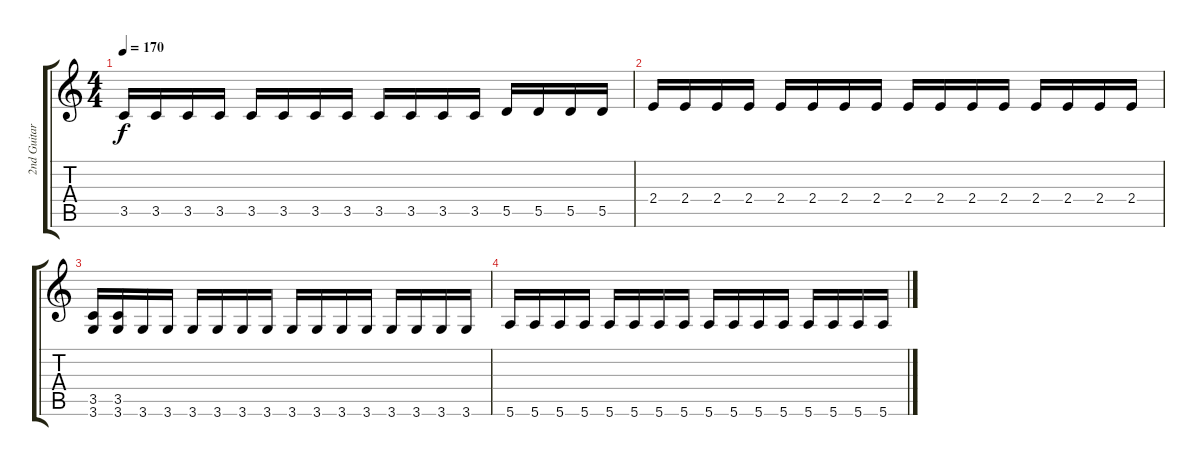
\track ("2nd Guitar" "2nd Guitar") {instrument distortionguitar}
\staff {score tabs}
\tuning (E4 B3 G3 D3 A2 E2) {hide}
\ts (4 4)
\tempo 170
\clef g2
\ks c
3.5.16{dy f} 3.5.16 3.5.16 3.5.16 3.5.16 3.5.16 3.5.16 3.5.16 3.5.16 3.5.16 3.5.16 3.5.16 5.5.16 5.5.16 5.5.16 5.5.16 |
2.4.16 2.4.16 2.4.16 2.4.16 2.4.16 2.4.16 2.4.16 2.4.16 2.4.16 2.4.16 2.4.16 2.4.16 2.4.16 2.4.16 2.4.16 2.4.16 |
(3.5 3.6).16 (3.5 3.6).16 3.6.16 3.6.16 3.6.16 3.6.16 3.6.16 3.6.16 3.6.16 3.6.16 3.6.16 3.6.16 3.6.16 3.6.16 3.6.16 3.6.16 |
5.6.16 5.6.16 5.6.16 5.6.16 5.6.16 5.6.16 5.6.16 5.6.16 5.6.16 5.6.16 5.6.16 5.6.16 5.6.16 5.6.16 5.6.16 5.6.16
